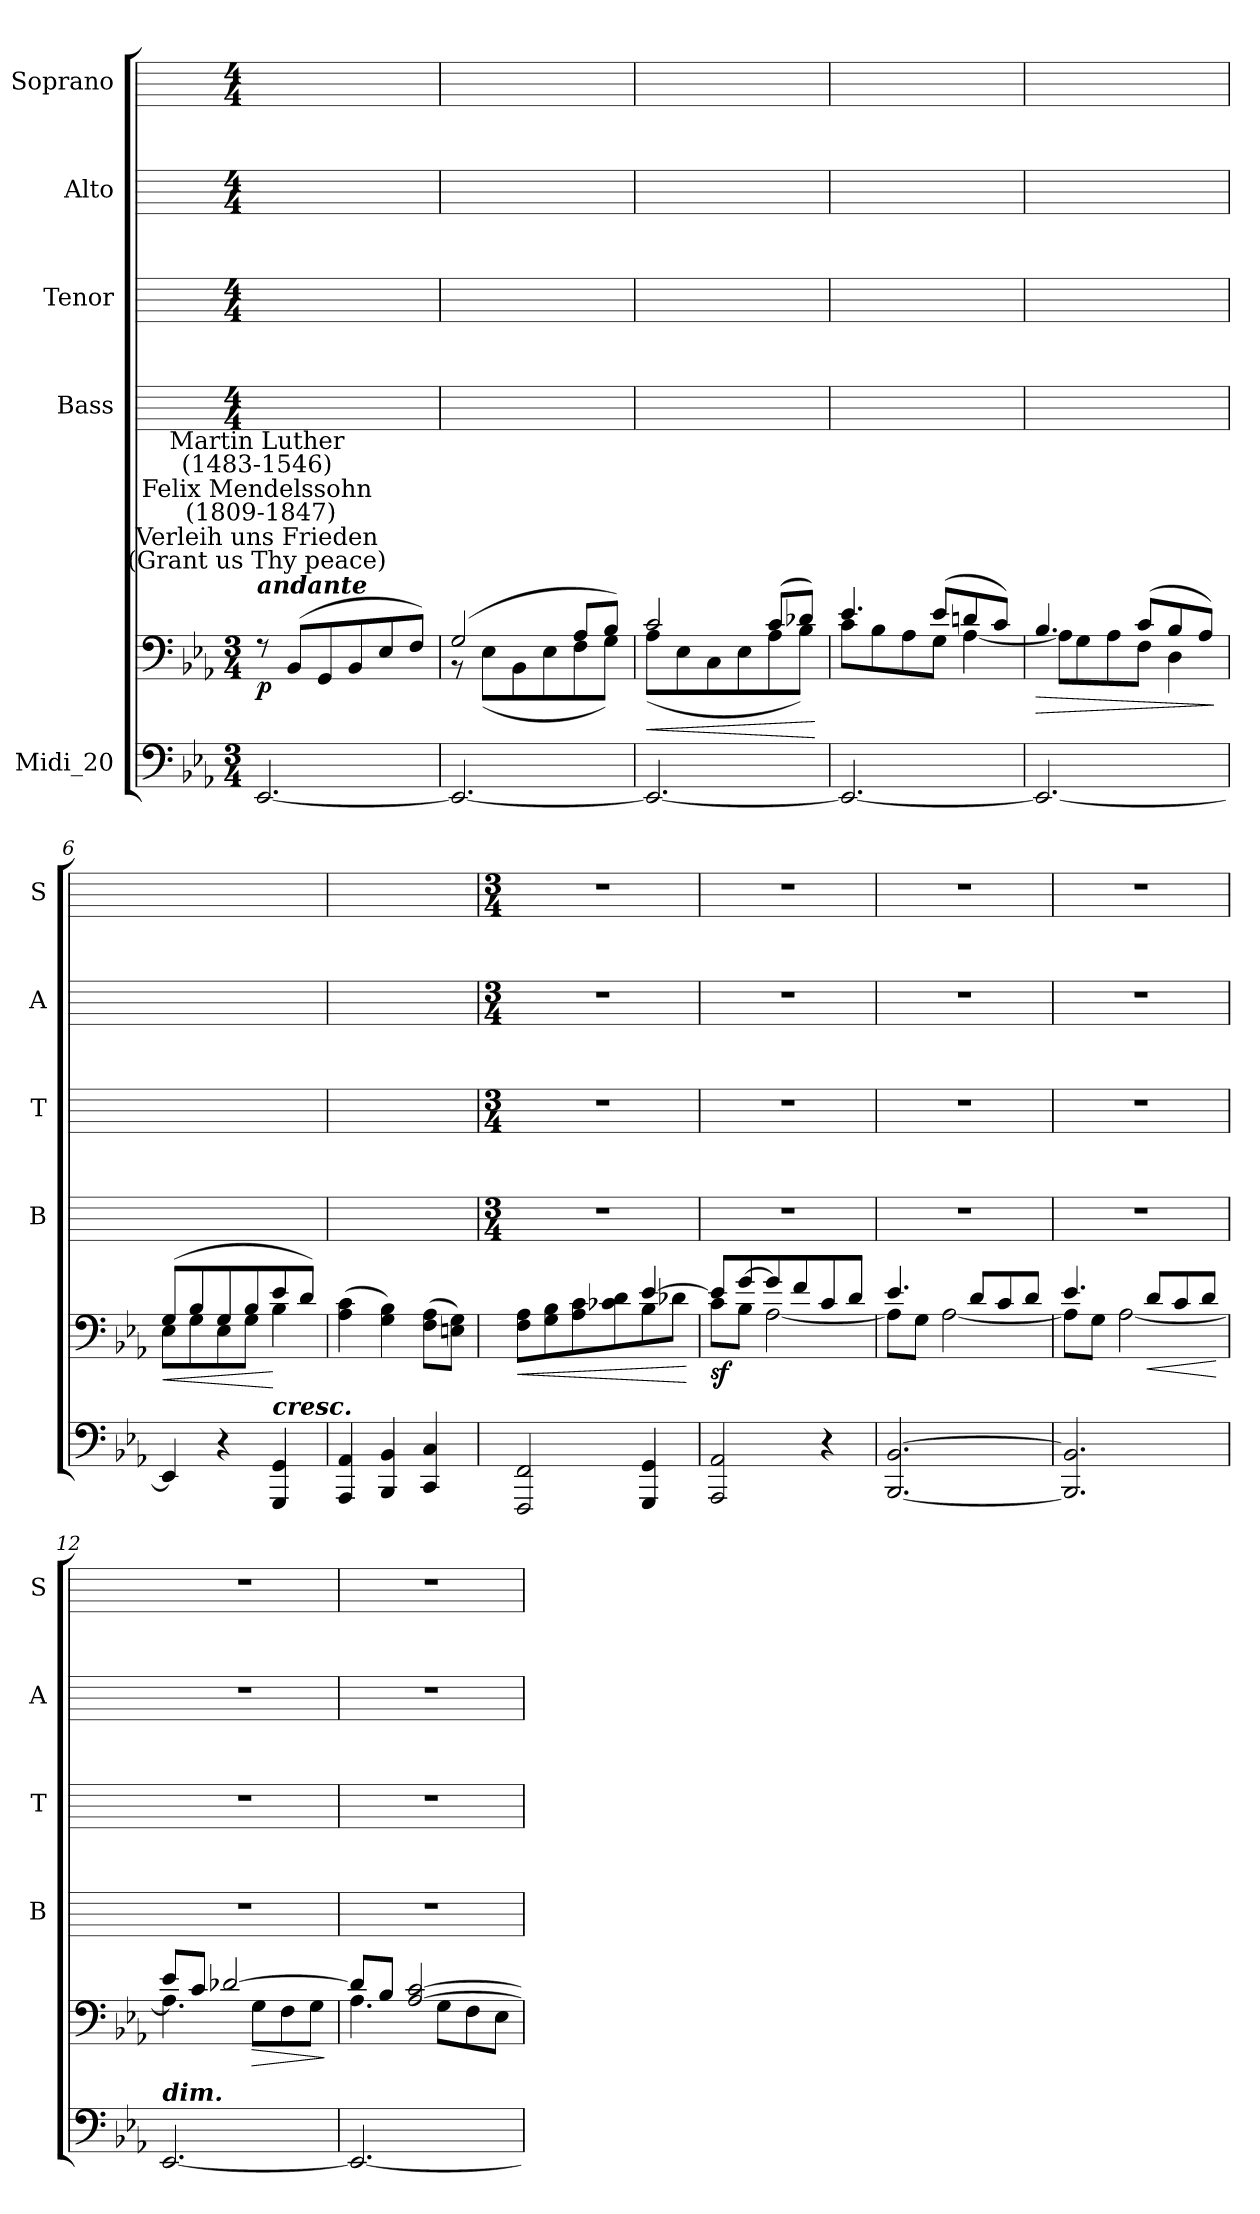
**kern	**kern	**dynam	**kern	**kern	**kern	**kern
*part5	*part5	*part5	*part4	*part3	*part2	*part1
*staff6	*staff5	*staff5/6	*staff4	*staff3	*staff2	*staff1
*I"Midi_20	*	*	*I"Bass	*I"Tenor	*I"Alto	*I"Soprano
*	*	*	*I'B	*I'T	*I'A	*I'S
*clefF4	*clefF4	*	*	*	*	*
*k[b-e-a-]	*k[b-e-a-]	*	*	*	*	*
*E-:	*E-:	*	*	*	*	*
*M3/4	*M3/4	*	*M4/4	*M4/4	*M4/4	*M4/4
=1	=1	=1	=1	=1	=1	=1
*	*^	*	*	*	*	*
!	!LO:TX:a:Bi:t=andante	!	!	!	!	!	!
!	!LO:TX:a:cj:t=Verleih uns Frieden\n(Grant us Thy peace)	!	!	!	!	!	!
!	!LO:TX:a:cj:t=Felix Mendelssohn\n (1809-1847)	!	!	!	!	!	!
!	!LO:TX:a:cj:t=Martin Luther\n(1483-1546)	!	!	!	!	!	!
!	!	!LO:N:vis=1	!LO:DY:b	!	!	!	!
[2.EE-	8r	2.ryy	p	2.r	2.r	2.r	2.r
.	(>8BB-/L	.	.	.	.	.	.
.	8GG/	.	.	.	.	.	.
.	8BB-/	.	.	.	.	.	.
.	8E-/	.	.	.	.	.	.
.	8F/J)	.	.	.	.	.	.
=2	=2	=2	=2	=2	=2	=2	=2
2.EE-_	(>2G/	8r	.	2.r	2.r	2.r	2.r
.	.	(<8E-\L	.	.	.	.	.
.	.	8BB-\	.	.	.	.	.
.	.	8E-\	.	.	.	.	.
.	8A-/L	8F\	.	.	.	.	.
.	8B-/J)	8G\J)	.	.	.	.	.
=3	=3	=3	=3	=3	=3	=3	=3
!	!	!	!LO:HP:b	!	!	!	!
2.EE-_	2c/	(<8A-\L	<	2.r	2.r	2.r	2.r
.	.	8E-\	.	.	.	.	.
.	.	8C\	.	.	.	.	.
.	.	8E-\	.	.	.	.	.
.	(>8c/L	8A-\	.	.	.	.	.
.	8d-X/J)	8B-\J)	.	.	.	.	.
*	*v	*v	*	*	*	*	*
.	.	[	.	.	.	.
=4	=4	=4	=4	=4	=4	=4
*	*^	*	*	*	*	*
2.EE-_	4.e-/	8c\L	.	2.r	2.r	2.r	2.r
.	.	8B-\	.	.	.	.	.
.	.	8A-\	.	.	.	.	.
.	(>8e-/L	8G\J	.	.	.	.	.
.	8dn/	[4A-\	.	.	.	.	.
.	8c/J)	.	.	.	.	.	.
=5	=5	=5	=5	=5	=5	=5	=5
!	!	!	!LO:HP:b	!	!	!	!
2.EE-_	4.B-/	8A-\L]	>	2.r	2.r	2.r	2.r
.	.	8G\	.	.	.	.	.
.	.	8A-\	.	.	.	.	.
.	(>8c/L	8F\J	.	.	.	.	.
.	8B-/	4D\	.	.	.	.	.
.	8A-/J)	.	.	.	.	.	.
*	*v	*v	*	*	*	*	*
.	.	]	.	.	.	.
=6	=6	=6	=6	=6	=6	=6
*	*^	*	*	*	*	*
!	!	!	!LO:HP:b	!	!	!	!
4EE-]	(>8G/L	8E-\L	<	2.r	2.r	2.r	2.r
.	8B-/	8G\	.	.	.	.	.
4r	8G/	8E-\	.	.	.	.	.
.	8B-/	8G\J	.	.	.	.	.
!LO:TX:a:Bi:t=cresc.	!	!	!	!	!	!	!
4GGG 4GG	8e-/	4B-\	[	.	.	.	.
.	8d/J)	.	.	.	.	.	.
=7	=7	=7	=7	=7	=7	=7	=7
4AAA- 4AA-	2ryy	(<4A-\ 4c\	.	2.r	2.r	2.r	2.r
4BBB- 4BB-	.	4G\ 4B-\)	.	.	.	.	.
4CC 4C	8ryy	(<8F\ 8A-\L	.	.	.	.	.
.	8ryy	8En\ 8G\J)	.	.	.	.	.
!!LO:LB:g=z
=8	=8	=8	=8	=8	=8	=8	=8
*	*	*	*	*M3/4	*M3/4	*M3/4	*M3/4
!	!	!	!LO:HP:b	!	!	!	!
2FFF 2FF	2ryy	8F\ 8A-\L	<	2.r	2.r	2.r	2.r
.	.	8G\ 8B-\	.	.	.	.	.
.	.	8A-\ 8c\	.	.	.	.	.
.	.	8c-X\ 8d\	.	.	.	.	.
4GGG 4GG	[4e-/	8B-\	.	.	.	.	.
.	.	8d-X\J	.	.	.	.	.
*	*v	*v	*	*	*	*	*
.	.	[	.	.	.	.
=9	=9	=9	=9	=9	=9	=9
*	*^	*	*	*	*	*
!	!	!	!LO:DY:b	!	!	!	!
2AAA- 2AA-	8e-/L]	8c\L	sf	2.r	2.r	2.r	2.r
.	[8g/	8B-\J	.	.	.	.	.
.	8g/]	[2A-\	.	.	.	.	.
.	8f/	.	.	.	.	.	.
4r	8c/	.	.	.	.	.	.
.	8d/J	.	.	.	.	.	.
=10	=10	=10	=10	=10	=10	=10	=10
[2.BBB- [2.BB-	4.e-/	8A-\L]	.	2.r	2.r	2.r	2.r
.	.	8G\J	.	.	.	.	.
.	.	[2A-\	.	.	.	.	.
.	8d/L	.	.	.	.	.	.
.	8c/	.	.	.	.	.	.
.	8d/J	.	.	.	.	.	.
=11	=11	=11	=11	=11	=11	=11	=11
2.BBB-] 2.BB-]	4.e-/	8A-\L]	.	2.r	2.r	2.r	2.r
.	.	8G\J	.	.	.	.	.
.	.	[2A-\	.	.	.	.	.
!	!	!	!LO:HP:b	!	!	!	!
.	8d/L	.	<	.	.	.	.
.	8c/	.	.	.	.	.	.
.	8d/J	.	.	.	.	.	.
*	*v	*v	*	*	*	*	*
.	.	[	.	.	.	.
=12	=12	=12	=12	=12	=12	=12
*	*^	*	*	*	*	*
!LO:TX:a:Bi:t=dim.	!	!	!	!	!	!	!
[2.EE-	8e-/L	4.A-\]	.	2.r	2.r	2.r	2.r
.	8c/J	.	.	.	.	.	.
.	[2d-X/	.	.	.	.	.	.
!	!	!	!LO:HP:b	!	!	!	!
.	.	8G\L	>	.	.	.	.
.	.	8F\	.	.	.	.	.
.	.	8G\J	.	.	.	.	.
*	*v	*v	*	*	*	*	*
.	.	]	.	.	.	.
=13	=13	=13	=13	=13	=13	=13
*	*^	*	*	*	*	*
2.EE-_	8d-/L]	4.A-\	.	2.r	2.r	2.r	2.r
.	8B-/J	.	.	.	.	.	.
.	[2A-/ [2c/	.	.	.	.	.	.
.	.	8G\L	.	.	.	.	.
.	.	8F\	.	.	.	.	.
.	.	8E-\J	.	.	.	.	.
*	*v	*v	*	*	*	*	*
=	=	=	=	=	=	=
*-	*-	*-	*-	*-	*-	*-
